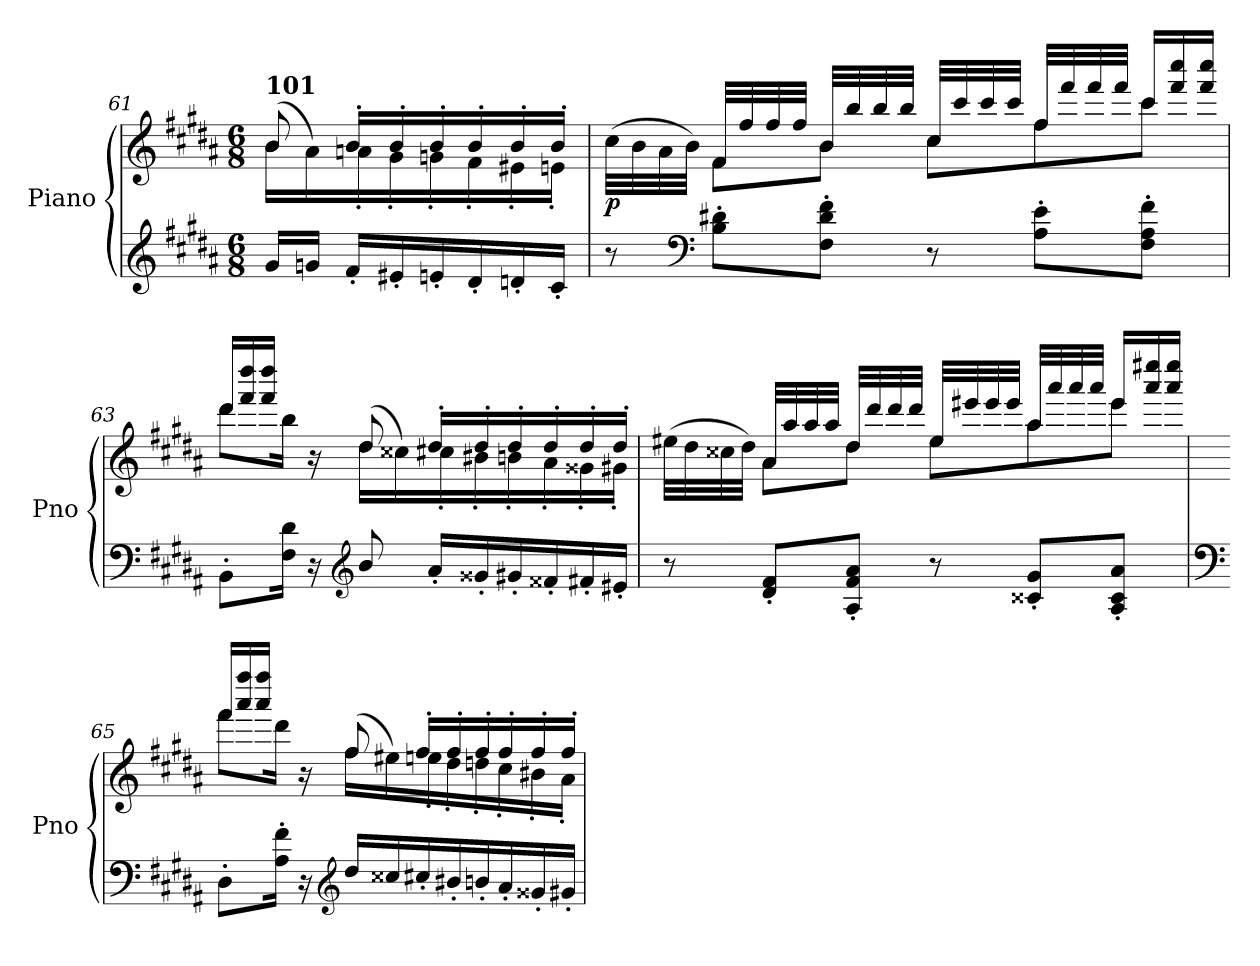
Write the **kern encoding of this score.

**kern	**kern	**dynam
*part1	*part1	*part1
*staff2	*staff1	*staff1/2
*I"Piano	*	*
*I'Pno	*	*
!!LO:LB:g=z
*clefG2	*clefG2	*
*k[f#c#g#d#a#]	*k[f#c#g#d#a#]	*
*B:	*B:	*
*M6/8	*M6/8	*
=61	=61	=61
*	*^	*
!	!LO:TX:a:B:t=101	!	!
16g#/LL	(8b/	16b\LL	.
16gn/JJ	.	16a#\)	.
16f#'/LL	16b'/LL	16an'\	.
16e#X'/	16b'/	16g#'\	.
16en'/	16b'/	16gn'\	.
16d#'/	16b'/	16f#'\	.
16dn'/	16b'/	16e#X'\	.
16c#'/JJ	16b'/JJ	16en'\JJ	.
=62	=62	=62	=62
!	!	!	!LO:DY:b
8r	(32cc#\LLL	8ryy	p
.	32b\	.	.
.	32a#\	.	.
.	32b\JJJ)	.	.
*clefF4	*	*	*
8B\' 8d#X\'L	32f#/LLL	8f#\L	.
.	32ff#/	.	.
.	32ff#/	.	.
.	32ff#/JJJ	.	.
8F#\' 8d#\' 8f#\'J	32b/LLL	8b\J	.
.	32bb/	.	.
.	32bb/	.	.
.	32bb/JJJ	.	.
8r	32cc#/LLL	8cc#\L	.
.	32ccc#/	.	.
.	32ccc#/	.	.
.	32ccc#/JJJ	.	.
8A#\' 8e\'L	32ff#/LLL	8ff#\	.
.	32fff#/	.	.
.	32fff#/	.	.
.	32fff#/JJJ	.	.
*	*Xtuplet	*	*
8F#\' 8A#\' 8f#\'J	24ccc#/LL	8ccc#\J	.
.	24fff#/ 24cccc#/	.	.
.	24fff#/ 24cccc#/JJ	.	.
!!LO:LB:g=z	!!
=63	=63	=63	=63
8BB'\L	24ddd#/LL	8ddd#\L	.
.	24fff#/ 24dddd#/	.	.
.	24fff#/ 24dddd#/JJ	.	.
16F#\ 16d#\Jk	8ryy	16bb\Jk	.
16r	.	16r	.
*clefG2	*	*	*
8b/	(8dd#/	16dd#\LL	.
.	.	16cc##X\)	.
16a#'/LL	16dd#'/LL	16cc#X'\	.
16g##X'/	16dd#'/	16b#X'\	.
16g#X'/	16dd#'/	16bn'\	.
16f##X'/	16dd#'/	16a#'\	.
16f#X'/	16dd#'/	16g##X'\	.
16e#X'/JJ	16dd#'/JJ	16g#X'\JJ	.
!!LO:LB:g=z	!!
=64	=64	=64	=64
8r	(32ee#X\LLL	8ryy	.
.	32dd#\	.	.
.	32cc##X\	.	.
.	32dd#\JJJ)	.	.
8d#/' 8f#/'L	32a#/LLL	8a#\L	.
.	32aa#/	.	.
.	32aa#/	.	.
.	32aa#/JJJ	.	.
8A#/' 8f#/' 8a#/'J	32dd#/LLL	8dd#\J	.
.	32ddd#/	.	.
.	32ddd#/	.	.
.	32ddd#/JJJ	.	.
8r	32ee#/LLL	8ee#\L	.
.	32eee#X/	.	.
.	32eee#/	.	.
.	32eee#/JJJ	.	.
8c##X/' 8g#/'L	32aa#/LLL	8aa#\	.
.	32aaa#/	.	.
.	32aaa#/	.	.
.	32aaa#/JJJ	.	.
8A#/' 8c##/' 8a#/'J	24eee#/LL	8eee#\J	.
.	24aaa#/ 24eeee#X/	.	.
.	24aaa#/ 24eeee#/JJ	.	.
!!LO:LB:g=z	!!
=65	=65	=65	=65
*clefF4	*	*	*
8D#'\L	24fff#/LL	8fff#\L	.
.	24aaa#/ 24ffff#/	.	.
.	24aaa#/ 24ffff#/JJ	.	.
16A#\' 16f#\'Jk	8ryy	16ddd#\Jk	.
16r	.	16r	.
*clefG2	*	*	*
16dd#/LL	(8ff#/	16ff#\LL	.
16cc##X/	.	16ee#X\)	.
16cc#X'/	16ff#'/LL	16een'\	.
16b#X'/	16ff#'/	16dd#'\	.
16bn'/	16ff#'/	16ddn'\	.
16a#'/	16ff#'/	16cc#'\	.
16g##X'/	16ff#'/	16b#X'\	.
16g#X'/JJ	16ff#'/JJ	16a#'\JJ	.
*	*v	*v	*
=	=	=
*-	*-	*-
